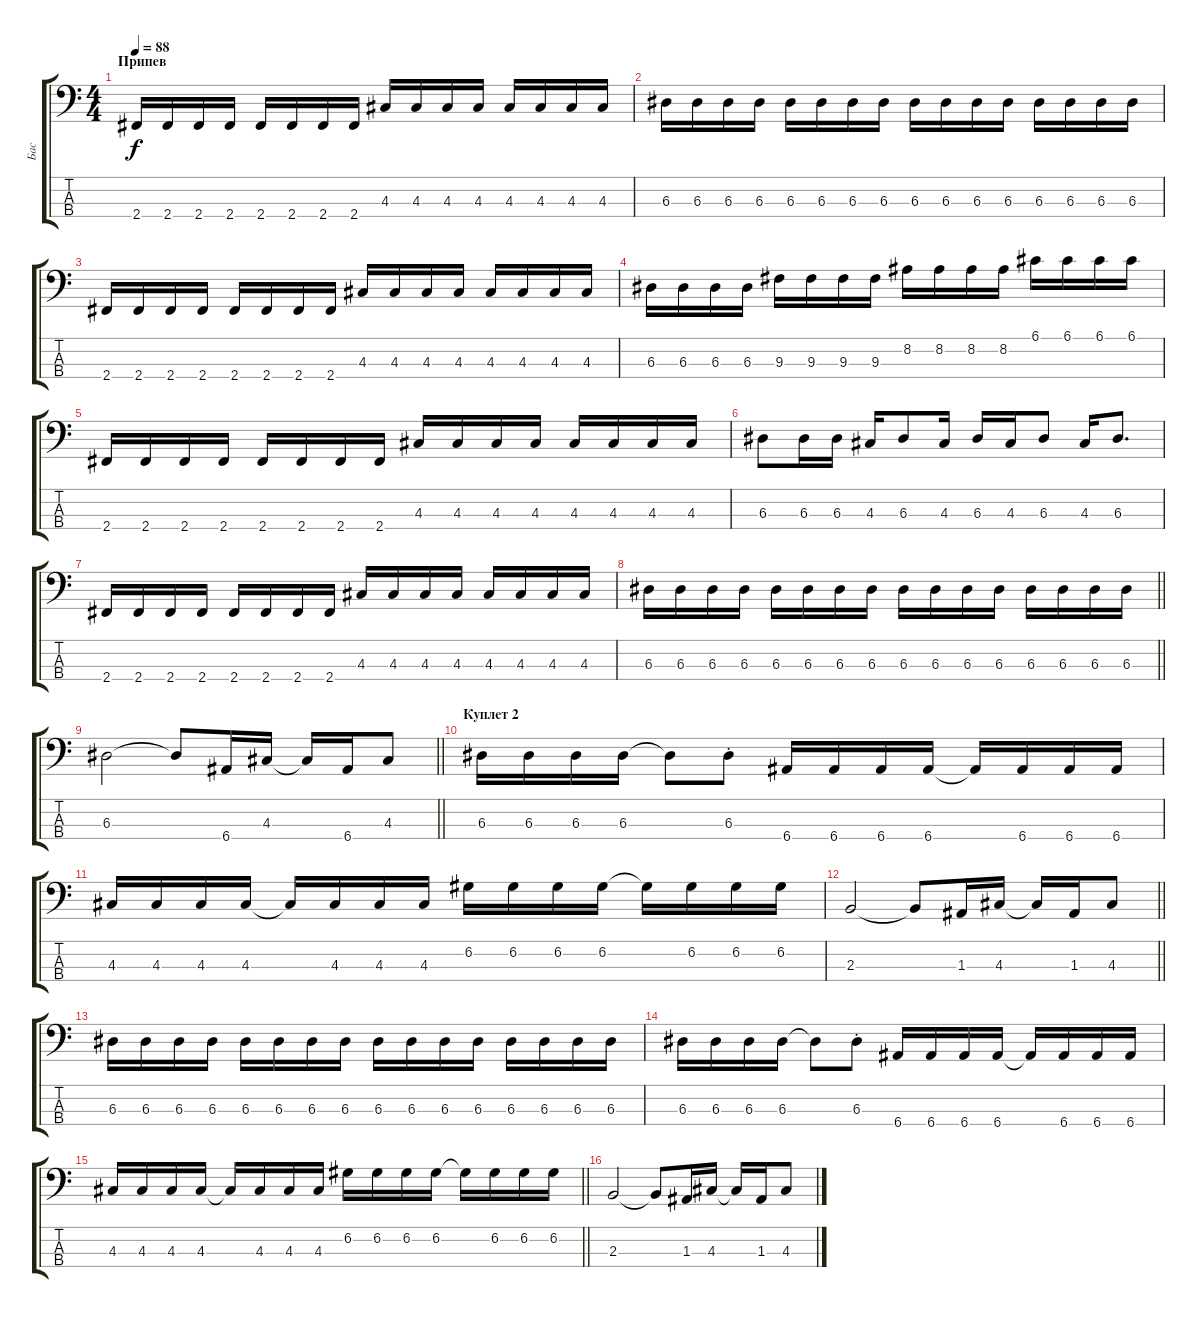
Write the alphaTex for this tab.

\track ("Бас" "Бас") {instrument electricbasspick}
\staff {score tabs}
\tuning (G2 D2 A1 E1) {hide}
\ts (4 4)
\section ("" "Припев")
\tempo 88
\clef f4
\ks c
2.4.16{dy f} 2.4.16 2.4.16 2.4.16 2.4.16 2.4.16 2.4.16 2.4.16 4.3.16 4.3.16 4.3.16 4.3.16 4.3.16 4.3.16 4.3.16 4.3.16 |
6.3.16 6.3.16 6.3.16 6.3.16 6.3.16 6.3.16 6.3.16 6.3.16 6.3.16 6.3.16 6.3.16 6.3.16 6.3.16 6.3.16 6.3.16 6.3.16 |
2.4.16 2.4.16 2.4.16 2.4.16 2.4.16 2.4.16 2.4.16 2.4.16 4.3.16 4.3.16 4.3.16 4.3.16 4.3.16 4.3.16 4.3.16 4.3.16 |
6.3.16 6.3.16 6.3.16 6.3.16 9.3.16 9.3.16 9.3.16 9.3.16 8.2.16 8.2.16 8.2.16 8.2.16 6.1.16 6.1.16 6.1.16 6.1.16 |
2.4.16 2.4.16 2.4.16 2.4.16 2.4.16 2.4.16 2.4.16 2.4.16 4.3.16 4.3.16 4.3.16 4.3.16 4.3.16 4.3.16 4.3.16 4.3.16 |
6.3.8 6.3.16 6.3.16 4.3.16 6.3.8 4.3.16 6.3.16 4.3.16 6.3.8 4.3.16 6.3.8{d} |
2.4.16 2.4.16 2.4.16 2.4.16 2.4.16 2.4.16 2.4.16 2.4.16 4.3.16 4.3.16 4.3.16 4.3.16 4.3.16 4.3.16 4.3.16 4.3.16 |
\barLineRight lightlight
6.3.16 6.3.16 6.3.16 6.3.16 6.3.16 6.3.16 6.3.16 6.3.16 6.3.16 6.3.16 6.3.16 6.3.16 6.3.16 6.3.16 6.3.16 6.3.16 |
\barLineRight lightlight
6.3.2 6.3{t}.8 6.4.16 4.3.16 4.3{t}.16 6.4.16 4.3.8 |
\section ("" "Куплет 2")
6.3.16 6.3.16 6.3.16 6.3.16 6.3{t}.8 6.3{st}.8 6.4.16 6.4.16 6.4.16 6.4.16 6.4{t}.16 6.4.16 6.4.16 6.4.16 |
4.3.16 4.3.16 4.3.16 4.3.16 4.3{t}.16 4.3.16 4.3.16 4.3.16 6.2.16 6.2.16 6.2.16 6.2.16 6.2{t}.16 6.2.16 6.2.16 6.2.16 |
\barLineRight lightlight
2.3.2 2.3{t}.8 1.3.16 4.3.16 4.3{t}.16 1.3.16 4.3.8 |
6.3.16 6.3.16 6.3.16 6.3.16 6.3.16 6.3.16 6.3.16 6.3.16 6.3.16 6.3.16 6.3.16 6.3.16 6.3.16 6.3.16 6.3.16 6.3.16 |
6.3.16 6.3.16 6.3.16 6.3.16 6.3{t}.8 6.3{st}.8 6.4.16 6.4.16 6.4.16 6.4.16 6.4{t}.16 6.4.16 6.4.16 6.4.16 |
\barLineRight lightlight
4.3.16 4.3.16 4.3.16 4.3.16 4.3{t}.16 4.3.16 4.3.16 4.3.16 6.2.16 6.2.16 6.2.16 6.2.16 6.2{t}.16 6.2.16 6.2.16 6.2.16 |
2.3.2 2.3{t}.8 1.3.16 4.3.16 4.3{t}.16 1.3.16 4.3.8
